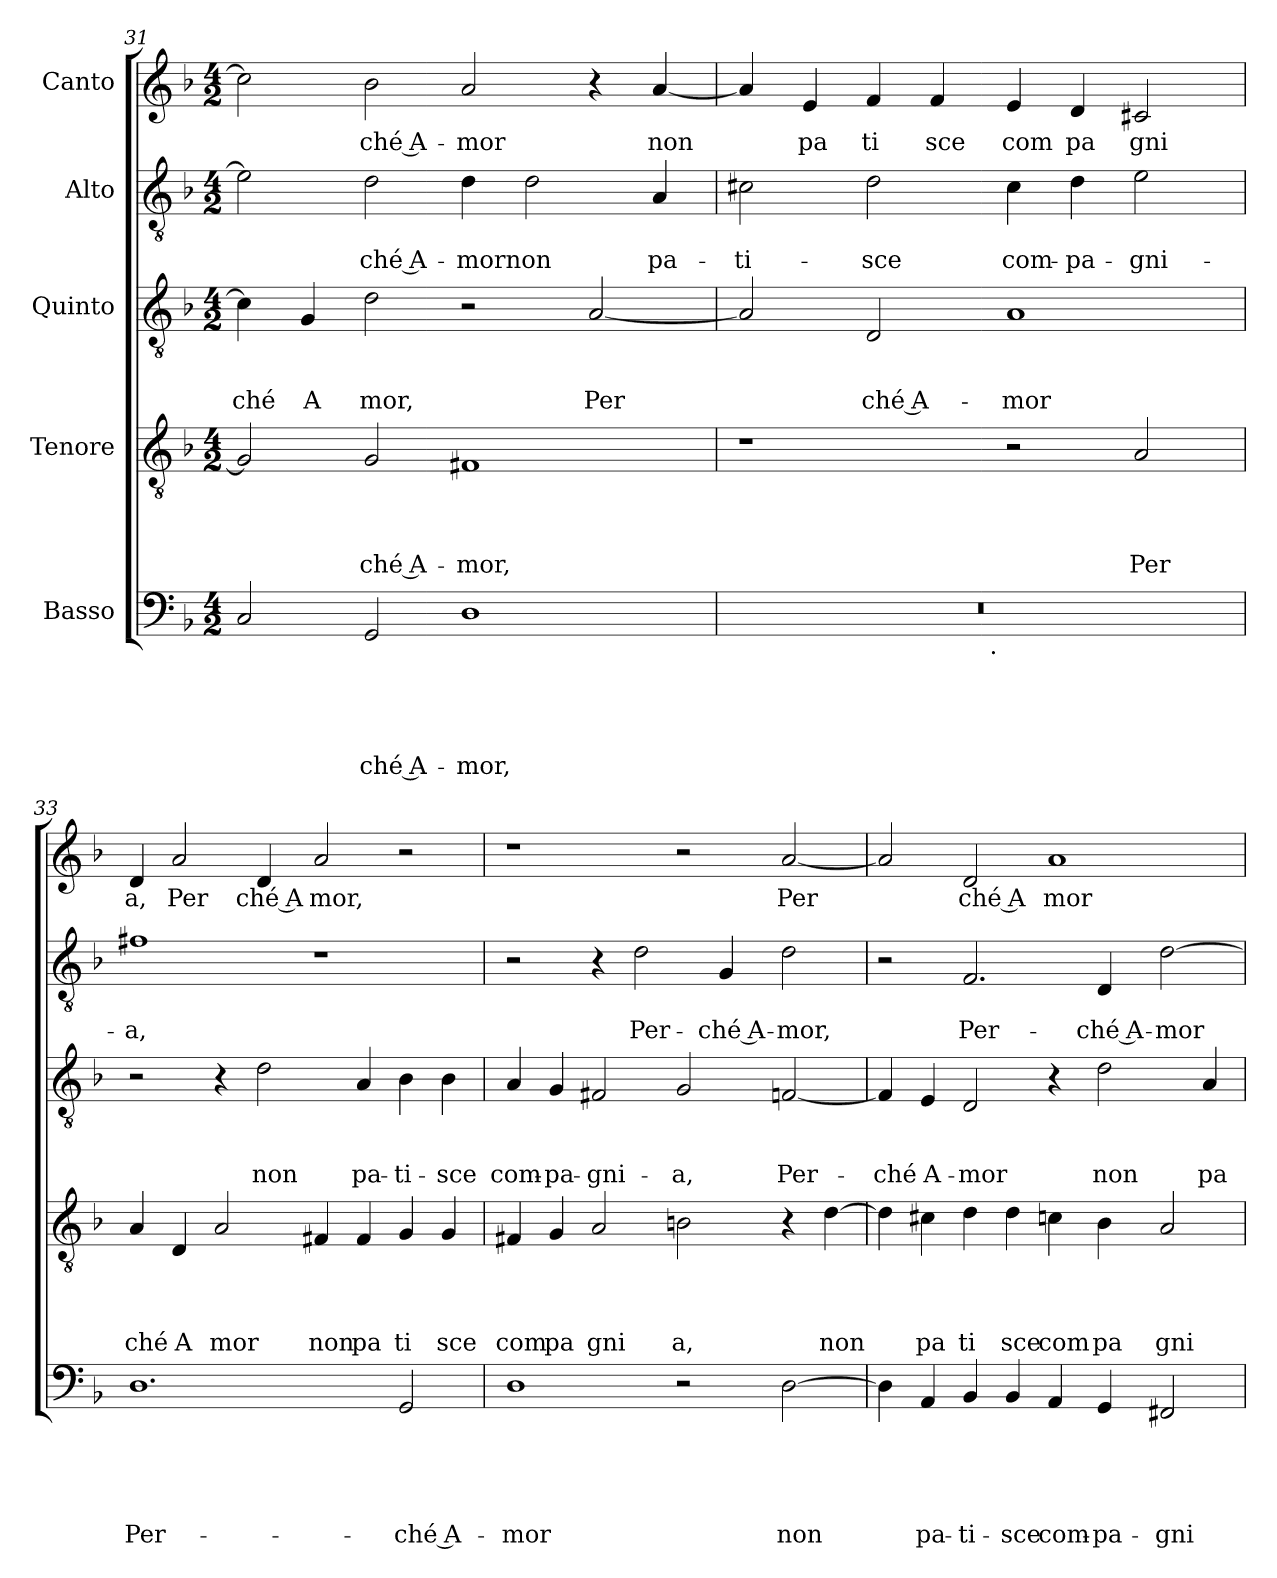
**kern	**text	**text	**text	**text	**text	**kern	**text	**text	**text	**text	**kern	**text	**text	**text	**kern	**text	**text	**kern	**text
*part5	*part5	*part5	*part5	*part5	*part5	*part4	*part4	*part4	*part4	*part4	*part3	*part3	*part3	*part3	*part2	*part2	*part2	*part1	*part1
*staff5	*staff5	*staff5	*staff5	*staff5	*staff5	*staff4	*staff4	*staff4	*staff4	*staff4	*staff3	*staff3	*staff3	*staff3	*staff2	*staff2	*staff2	*staff1	*staff1
*I"Basso	*	*	*	*	*	*I"Tenore	*	*	*	*	*I"Quinto	*	*	*	*I"Alto	*	*	*I"Canto	*
*clefF4	*	*	*	*	*	*clefGv2	*	*	*	*	*clefGv2	*	*	*	*clefGv2	*	*	*clefG2	*
*k[b-]	*	*	*	*	*	*k[b-]	*	*	*	*	*k[b-]	*	*	*	*k[b-]	*	*	*k[b-]	*
*F:	*	*	*	*	*	*F:	*	*	*	*	*F:	*	*	*	*F:	*	*	*F:	*
*M4/2	*	*	*	*	*	*M4/2	*	*	*	*	*M4/2	*	*	*	*M4/2	*	*	*M4/2	*
=31	=31	=31	=31	=31	=31	=31	=31	=31	=31	=31	=31	=31	=31	=31	=31	=31	=31	=31	=31
!	!	!	!	!	!	!	!	!	!	!	!	!	!	!LO:LY:b	!	!	!	!	!
2C/	.	.	.	.	.	2G/]	.	.	.	.	4c\]	.	.	ché	2e\]	.	.	2cc\]	.
!	!	!	!	!	!	!	!	!	!	!	!	!	!	!LO:LY:b	!	!	!	!	!
.	.	.	.	.	.	.	.	.	.	.	4G/	.	.	A	.	.	.	.	.
!	!	!	!	!	!LO:LY:b:rj	!	!	!	!	!LO:LY:b:rj	!	!	!	!LO:LY:b	!	!	!LO:LY:b:rj	!	!LO:LY:b:rj
2GG/	.	.	.	.	-ché A-	2G/	.	.	.	-ché A-	2d\	.	.	mor,	2d\	.	-ché A-	2b-\	-ché A-
!	!	!	!	!	!LO:LY:b	!	!	!	!	!LO:LY:b	!	!	!	!	!	!	!LO:LY:b	!	!LO:LY:b
1D	.	.	.	.	-mor,	1F#X	.	.	.	-mor,	2r	.	.	.	4d\	.	-mornon	2a/	-mor
.	.	.	.	.	.	.	.	.	.	.	.	.	.	.	2d\	.	.	.	.
!	!	!	!	!	!	!	!	!	!	!	!	!	!	!LO:LY:b	!	!	!	!	!
.	.	.	.	.	.	.	.	.	.	.	[>2A/	.	.	Per	.	.	.	4r	.
!	!	!	!	!	!	!	!	!	!	!	!	!	!	!	!	!	!LO:LY:b	!	!LO:LY:b
.	.	.	.	.	.	.	.	.	.	.	.	.	.	.	4A/	.	pa-	[>4a/	non
!!LO:PB:g=z
=32	=32	=32	=32	=32	=32	=32	=32	=32	=32	=32	=32	=32	=32	=32	=32	=32	=32	=32	=32
!	!	!	!	!	!	!	!	!	!	!	!	!	!	!	!	!	!LO:LY:b	!	!
*^	*	*	*	*	*	*	*	*	*	*	*	*	*	*	*	*	*	*	*
0r	2ryy	.	.	.	.	.	1r	.	.	.	.	2A/]	.	.	.	2c#X\	.	-ti-	4a/]	.
!	!	!	!	!	!	!	!	!	!	!	!	!	!	!	!	!	!	!	!	!LO:LY:b
.	.	.	.	.	.	.	.	.	.	.	.	.	.	.	.	.	.	.	4e/	pa
!	!	!	!	!	!	!	!	!	!	!	!	!	!	!	!LO:LY:b:rj	!	!	!LO:LY:b	!	!LO:LY:b
.	4...ryy	.	.	.	.	.	.	.	.	.	.	2D/	.	.	ché A-	2d\	.	-sce	4f/	ti
!	!	!	!	!	!	!	!	!	!	!	!	!	!	!	!	!	!	!	!	!LO:LY:b
.	.	.	.	.	.	.	.	.	.	.	.	.	.	.	.	.	.	.	4f/	sce
!	!LO:TX:b:t=.	!	!	!	!	!	!	!	!	!	!	!	!	!	!	!	!	!	!	!
.	1ryy	.	.	.	.	.	.	.	.	.	.	.	.	.	.	.	.	.	.	.
!	!	!	!	!	!	!	!	!	!	!	!	!	!	!	!LO:LY:b	!	!	!LO:LY:b	!	!LO:LY:b
.	.	.	.	.	.	.	2r	.	.	.	.	1A	.	.	-mor	4c#\	.	com-	4e/	com
!	!	!	!	!	!	!	!	!	!	!	!	!	!	!	!	!	!	!LO:LY:b	!	!LO:LY:b
.	.	.	.	.	.	.	.	.	.	.	.	.	.	.	.	4d\	.	-pa-	4d/	pa
!	!	!	!	!	!	!	!	!	!	!	!LO:LY:b	!	!	!	!	!	!	!LO:LY:b	!	!LO:LY:b
.	.	.	.	.	.	.	2A/	.	.	.	Per	.	.	.	.	2e\	.	-gni-	2c#X/	gni
.	32ryy	.	.	.	.	.	.	.	.	.	.	.	.	.	.	.	.	.	.	.
=33	=33	=33	=33	=33	=33	=33	=33	=33	=33	=33	=33	=33	=33	=33	=33	=33	=33	=33	=33	=33
!	!	!	!	!	!	!LO:LY:b	!	!	!	!	!LO:LY:b	!	!	!	!	!	!	!LO:LY:b	!	!LO:LY:b
*v	*v	*	*	*	*	*	*	*	*	*	*	*	*	*	*	*	*	*	*	*
1.D	.	.	.	.	Per-	4A/	.	.	.	ché	2r	.	.	.	1f#X	.	-a,	4d/	a,
!	!	!	!	!	!	!	!	!	!	!LO:LY:b	!	!	!	!	!	!	!	!	!LO:LY:b
.	.	.	.	.	.	4D/	.	.	.	A	.	.	.	.	.	.	.	2a/	Per
!	!	!	!	!	!	!	!	!	!	!LO:LY:b	!	!	!	!	!	!	!	!	!
.	.	.	.	.	.	2A/	.	.	.	mor	4r	.	.	.	.	.	.	.	.
!	!	!	!	!	!	!	!	!	!	!	!	!	!	!LO:LY:b	!	!	!	!	!LO:LY:b:rj
.	.	.	.	.	.	.	.	.	.	.	2d\	.	.	non	.	.	.	4d/	ché A
!	!	!	!	!	!	!	!	!	!	!LO:LY:b	!	!	!	!	!	!	!	!	!LO:LY:b
.	.	.	.	.	.	4F#X/	.	.	.	non	.	.	.	.	1r	.	.	2a/	mor,
!	!	!	!	!	!	!	!	!	!	!LO:LY:b	!	!	!	!LO:LY:b	!	!	!	!	!
.	.	.	.	.	.	4F#/	.	.	.	pa	4A/	.	.	pa-	.	.	.	.	.
!	!	!	!	!	!LO:LY:b:rj	!	!	!	!	!LO:LY:b	!	!	!	!LO:LY:b	!	!	!	!	!
2GG/	.	.	.	.	-ché A-	4G/	.	.	.	ti	4B-\	.	.	-ti-	.	.	.	2r	.
!	!	!	!	!	!	!	!	!	!	!LO:LY:b	!	!	!	!LO:LY:b	!	!	!	!	!
.	.	.	.	.	.	4G/	.	.	.	sce	4B-\	.	.	-sce	.	.	.	.	.
=34	=34	=34	=34	=34	=34	=34	=34	=34	=34	=34	=34	=34	=34	=34	=34	=34	=34	=34	=34
!	!	!	!	!	!LO:LY:b	!	!	!	!	!LO:LY:b	!	!	!	!LO:LY:b	!	!	!	!	!
1D	.	.	.	.	-mor	4F#X/	.	.	.	com	4A/	.	.	com-	2r	.	.	1r	.
!	!	!	!	!	!	!	!	!	!	!LO:LY:b	!	!	!	!LO:LY:b	!	!	!	!	!
.	.	.	.	.	.	4G/	.	.	.	pa	4G/	.	.	-pa-	.	.	.	.	.
!	!	!	!	!	!	!	!	!	!	!LO:LY:b	!	!	!	!LO:LY:b	!	!	!	!	!
.	.	.	.	.	.	2A/	.	.	.	gni	2F#X/	.	.	-gni-	4r	.	.	.	.
!	!	!	!	!	!	!	!	!	!	!	!	!	!	!	!	!	!LO:LY:b	!	!
.	.	.	.	.	.	.	.	.	.	.	.	.	.	.	2d\	.	Per-	.	.
!	!	!	!	!	!	!	!	!	!	!LO:LY:b	!	!	!	!LO:LY:b	!	!	!	!	!
2r	.	.	.	.	.	2Bn\	.	.	.	a,	2G/	.	.	-a,	.	.	.	2r	.
!	!	!	!	!	!	!	!	!	!	!	!	!	!	!	!	!	!LO:LY:b:rj	!	!
.	.	.	.	.	.	.	.	.	.	.	.	.	.	.	4G/	.	-ché A-	.	.
!	!	!	!	!	!LO:LY:b	!	!	!	!	!	!	!	!	!LO:LY:b	!	!	!LO:LY:b	!	!LO:LY:b
[>2D\	.	.	.	.	non	4r	.	.	.	.	[<2Fn/	.	.	Per-	2d\	.	-mor,	[<2a/	Per
!	!	!	!	!	!	!	!	!	!	!LO:LY:b	!	!	!	!	!	!	!	!	!
.	.	.	.	.	.	[>4d\	.	.	.	non	.	.	.	.	.	.	.	.	.
=35	=35	=35	=35	=35	=35	=35	=35	=35	=35	=35	=35	=35	=35	=35	=35	=35	=35	=35	=35
!	!	!	!	!	!	!	!	!	!	!	!	!	!	!LO:LY:b	!	!	!	!	!
4D\]	.	.	.	.	.	4d\]	.	.	.	.	4F/]	.	.	-ché	2r	.	.	2a/]	.
!	!	!	!	!	!LO:LY:b	!	!	!	!	!LO:LY:b	!	!	!	!LO:LY:b	!	!	!	!	!
4AA/	.	.	.	.	pa-	4c#X\	.	.	.	pa	4E/	.	.	A-	.	.	.	.	.
!	!	!	!	!	!LO:LY:b	!	!	!	!	!LO:LY:b	!	!	!	!LO:LY:b	!	!	!LO:LY:b	!	!LO:LY:b:rj
4BB-/	.	.	.	.	-ti-	4d\	.	.	.	ti	2D/	.	.	-mor	2.F/	.	Per-	2d/	ché A
!	!	!	!	!	!LO:LY:b	!	!	!	!	!LO:LY:b	!	!	!	!	!	!	!	!	!
4BB-/	.	.	.	.	-sce	4d\	.	.	.	sce	.	.	.	.	.	.	.	.	.
!	!	!	!	!	!LO:LY:b	!	!	!	!	!LO:LY:b	!	!	!	!	!	!	!	!	!LO:LY:b
4AA/	.	.	.	.	com-	4cn\	.	.	.	com	4r	.	.	.	.	.	.	1a	mor
!	!	!	!	!	!LO:LY:b	!	!	!	!	!LO:LY:b	!	!	!	!LO:LY:b	!	!	!LO:LY:b:rj	!	!
4GG/	.	.	.	.	-pa-	4B-\	.	.	.	pa	2d\	.	.	non	4D/	.	-ché A-	.	.
!	!	!	!	!	!LO:LY:b	!	!	!	!	!LO:LY:b	!	!	!	!	!	!	!LO:LY:b	!	!
2FF#X/	.	.	.	.	-gni-	2A/	.	.	.	gni	.	.	.	.	[>2d\	.	-mor	.	.
!	!	!	!	!	!	!	!	!	!	!	!	!	!	!LO:LY:b	!	!	!	!	!
.	.	.	.	.	.	.	.	.	.	.	4A/	.	.	pa-	.	.	.	.	.
=	=	=	=	=	=	=	=	=	=	=	=	=	=	=	=	=	=	=	=
*-	*-	*-	*-	*-	*-	*-	*-	*-	*-	*-	*-	*-	*-	*-	*-	*-	*-	*-	*-
